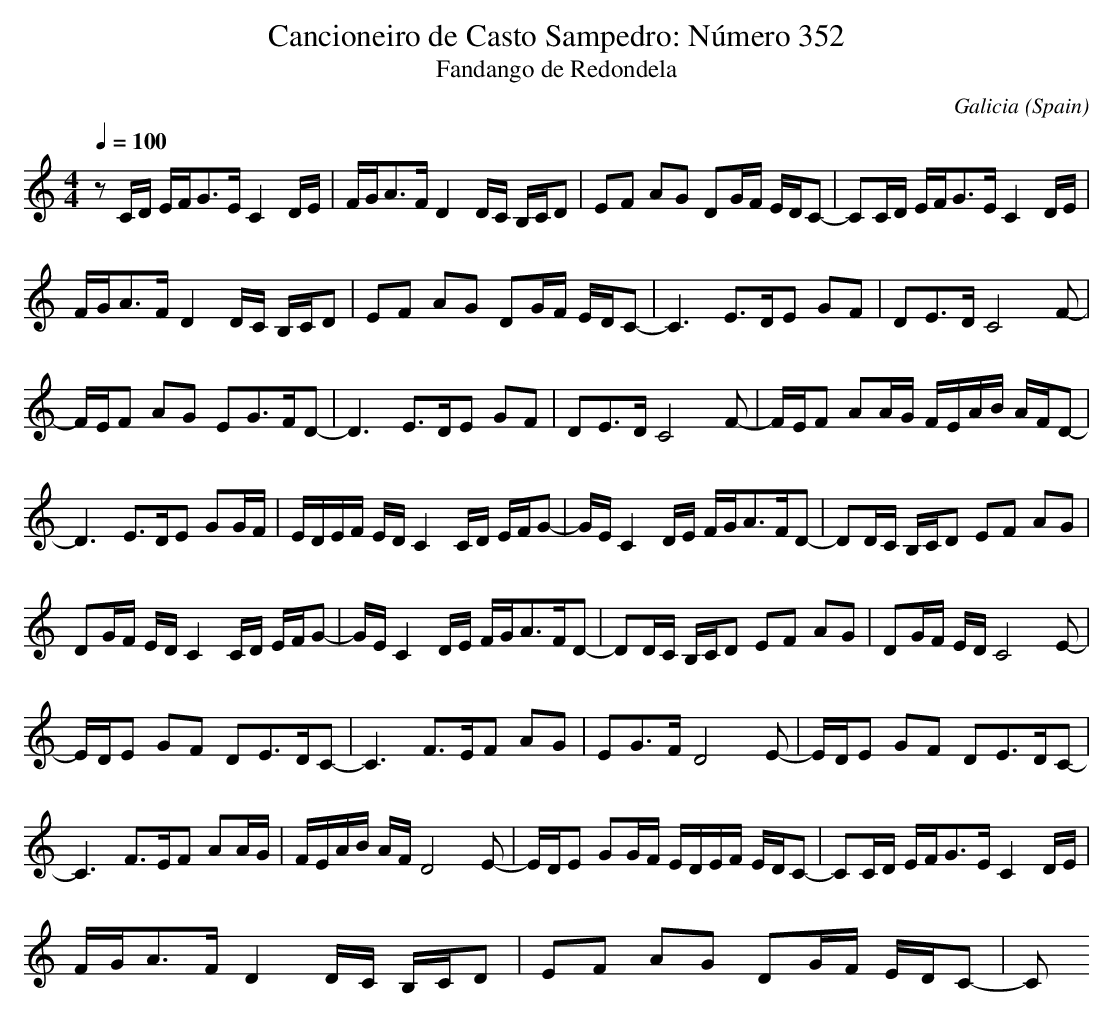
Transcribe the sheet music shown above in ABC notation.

X:1
T:Cancioneiro de Casto Sampedro: N\'umero 352
T:Fandango de Redondela
O:Galicia (Spain)
M: 4/4
L: 1/8
Q:1/4=100
K:C % 0 sharps
zC/2D/2 E/2F<GE/2C2D/2E/2|F/2G<AF/2D2D/2C/2 B,/2C/2D|EF AG DG/2F/2 E/2D/2C-|CC/2D/2 E/2F<GE/2C2D/2E/2|
F/2G<AF/2D2D/2C/2 B,/2C/2D|EF AG DG/2F/2 E/2D/2C-|C3E3/2D/2E GF|DE3/2D/2C4F-|
F/2E/2F AG EG3/2F/2D-|D3E3/2D/2E GF|DE3/2D/2C4F-|F/2E/2F AA/2G/2 F/2E/2A/2B/2 A/2F/2D-|
D3E3/2D/2E GG/2F/2|E/2D/2E/2F/2 E/2D/2C2C/2D/2 E/2F/2G-|G/2E/2C2D/2E/2 F/2G<AF/2D-|DD/2C/2 B,/2C/2D EF AG|
DG/2F/2 E/2D/2C2C/2D/2 E/2F/2G-|G/2E/2C2D/2E/2 F/2G<AF/2D-|DD/2C/2 B,/2C/2D EF AG|DG/2F/2 E/2D/2C4E-|
E/2D/2E GF DE3/2D/2C-|C3F3/2E/2F AG|EG3/2F/2D4E-|E/2D/2E GF DE3/2D/2C-|
C3F3/2E/2F AA/2G/2|F/2E/2A/2B/2 A/2F/2D4E-|E/2D/2E GG/2F/2 E/2D/2E/2F/2 E/2D/2C-|CC/2D/2 E/2F<GE/2C2D/2E/2|
F/2G<AF/2D2D/2C/2 B,/2C/2D|EF AG DG/2F/2 E/2D/2C-|C
